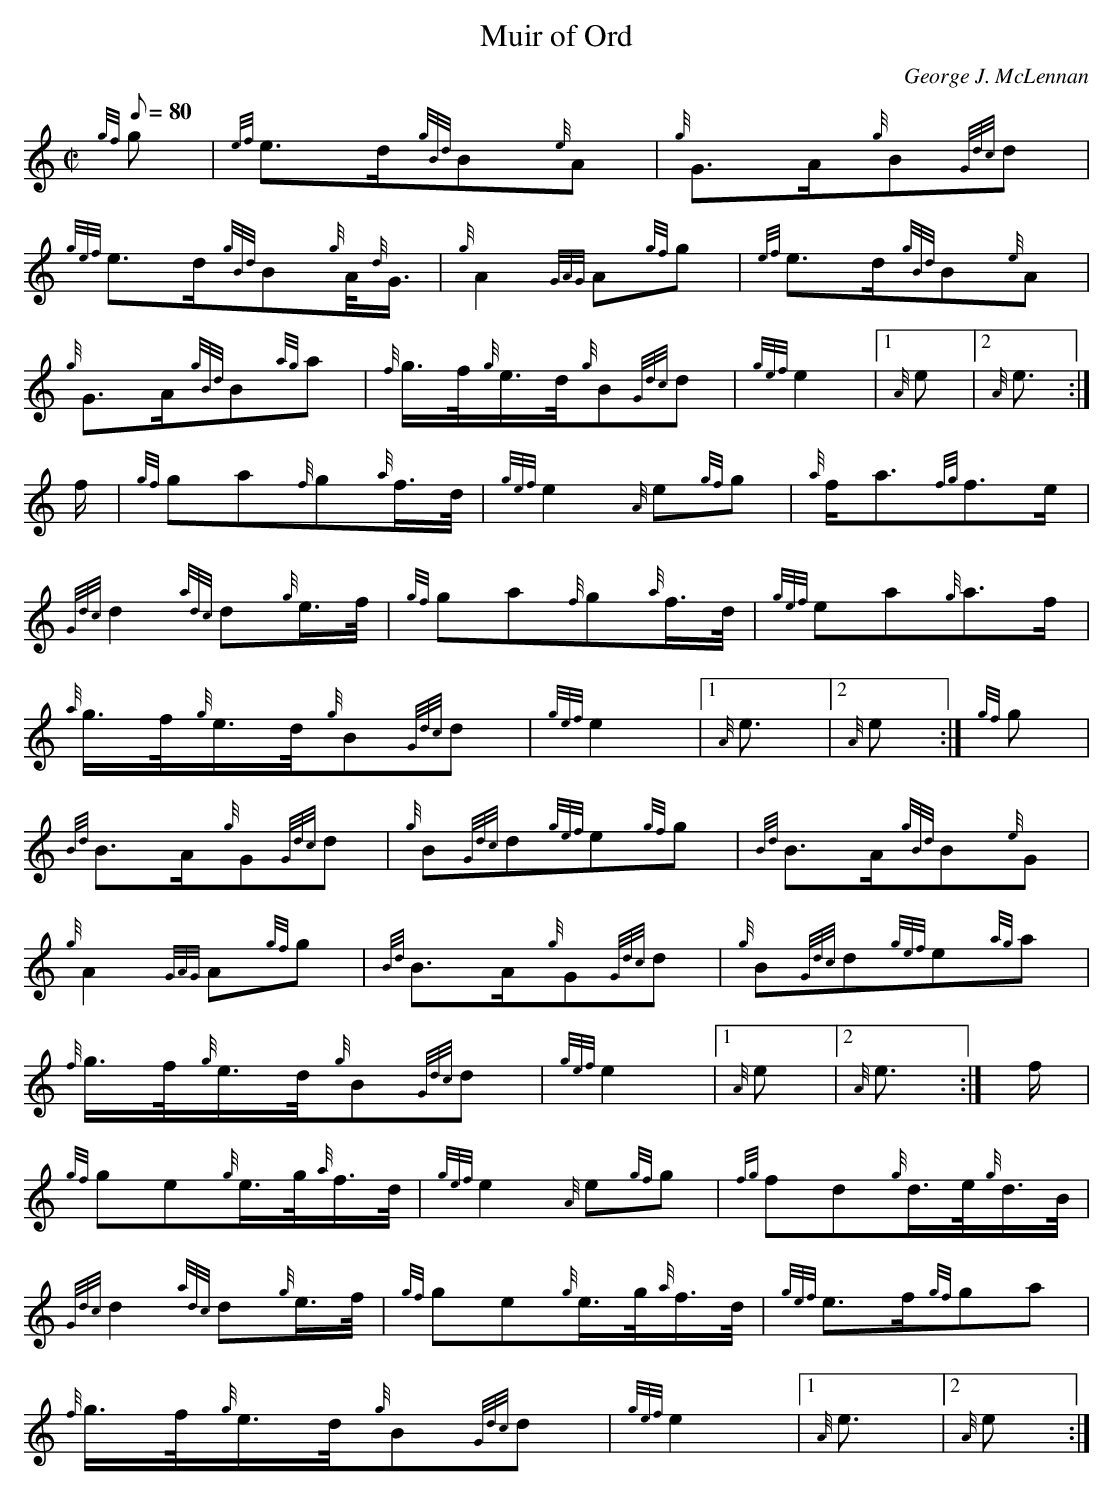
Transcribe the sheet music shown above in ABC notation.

X:1
T:Muir of Ord
M:C|
L:1/8
Q:80
C:George J. McLennan
K:HP
{gf}g | \
{ef}e3/2d/2{gBd}B{e}A | \
{g}G3/2A/2{g}B{Gdc}d |
{gef}e3/2d/2{gBd}B{g}A/4{d}G3/4 | \
{g}A2{GAG}A{gf}g | \
{ef}e3/2d/2{gBd}B{e}A |
{g}G3/2A/2{gBd}B{ag}a | \
{f}g3/4f/4{g}e3/4d/4{g}B{Gdc}d | \
{gef}e2|1 {A}e|2 {A}e3/2 :|
f/2 | \
{gf}ga{f}g{a}f3/4d/4 | \
{gef}e2{A}e{gf}g | \
{a}f/2a3/2{fg}f3/2e/2 |
{Gdc}d2{adc}d{g}e3/4f/4 | \
{gf}ga{f}g{a}f3/4d/4 | \
{gef}ea{g}a3/2f/2 |
{a}g3/4f/4{g}e3/4d/4{g}B{Gdc}d | \
{gef}e2|1 {A}e3/2|2 {A}e :| \
{gf}g |
{Bd}B3/2A/2{g}G{Gdc}d | \
{g}B{Gdc}d{gef}e{gf}g | \
{Bd}B3/2A/2{gBd}B{e}G |
{g}A2{GAG}A{gf}g | \
{Bd}B3/2A/2{g}G{Gdc}d | \
{g}B{Gdc}d{gef}e{ag}a |
{f}g3/4f/4{g}e3/4d/4{g}B{Gdc}d | \
{gef}e2|1 {A}e|2 {A}e3/2 :| \
f/2 |
{gf}ge{g}e3/4g/4{a}f3/4d/4 | \
{gef}e2{A}e{gf}g | \
{fg}fd{g}d3/4e/4{g}d3/4B/4 |
{Gdc}d2{adc}d{g}e3/4f/4 | \
{gf}ge{g}e3/4g/4{a}f3/4d/4 | \
{gef}e3/2f/2{gf}ga |
{f}g3/4f/4{g}e3/4d/4{g}B{Gdc}d | \
{gef}e2|1 {A}e3/2|2 {A}e :|
